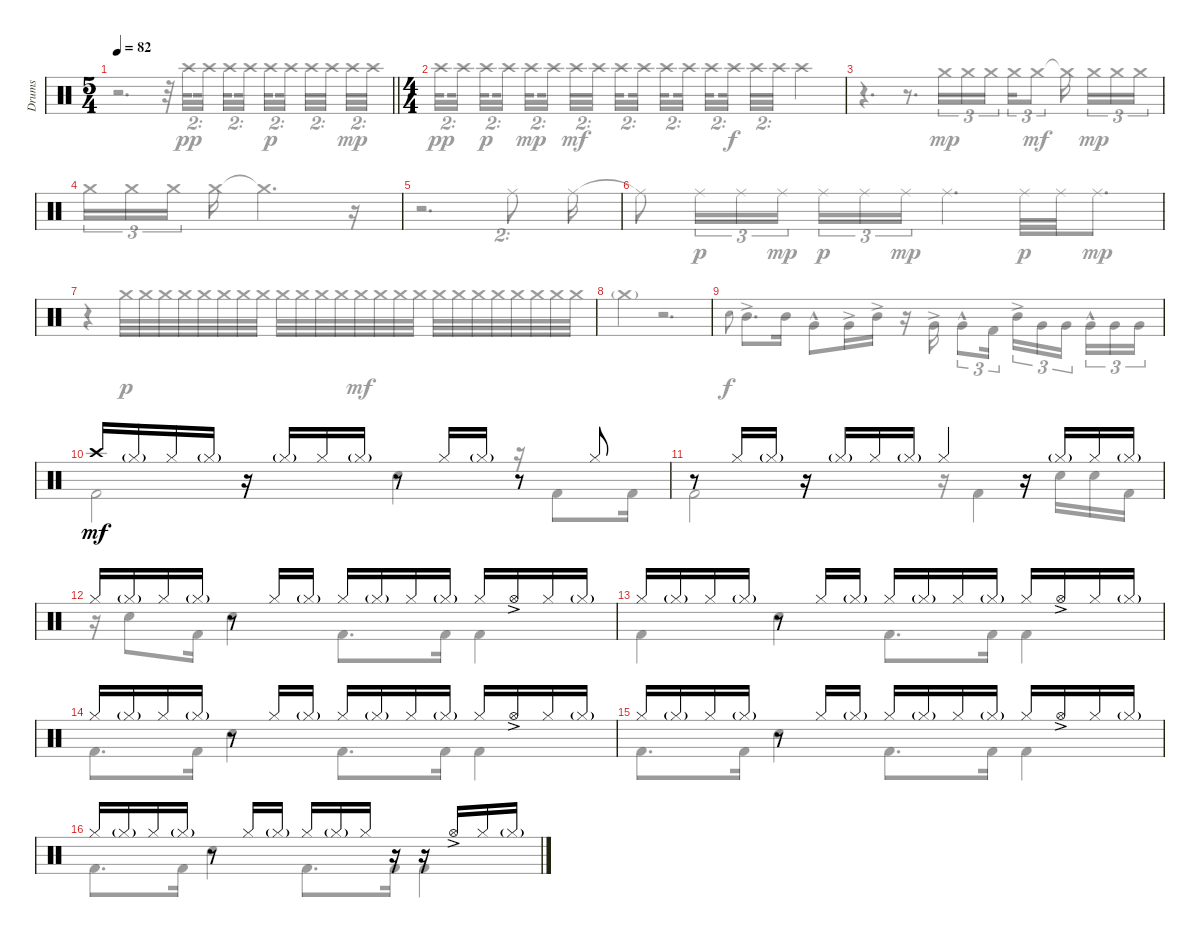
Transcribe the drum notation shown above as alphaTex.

\track ("Drums" "Drums") {instrument percussion}
\staff {score}
\articulation defaults
\voice
\ts (5 4)
\tempo 82
\clef neutral
\barLineRight lightlight
\ks c
|
\ts (4 4)
|
|
|
|
|
|
|
|
"Crash high (hit)".16{dy mf} "Hi-Hat (closed)"{g}.16 "Hi-Hat (closed)".16 "Hi-Hat (closed)"{g}.16 r.16 "Hi-Hat (closed)"{g}.16 "Hi-Hat (closed)".16 "Hi-Hat (closed)"{g}.16 r.8 "Hi-Hat (closed)".16 "Hi-Hat (closed)"{g}.16 r.8 "Hi-Hat (closed)".8 |
r.8 "Hi-Hat (closed)".16 "Hi-Hat (closed)"{g}.16 r.16 "Hi-Hat (closed)"{g}.16 "Hi-Hat (closed)".16 "Hi-Hat (closed)"{g}.16 "Hi-Hat (closed)".4 r.16 "Hi-Hat (closed)"{g}.16 "Hi-Hat (closed)".16 "Hi-Hat (closed)"{g}.16 |
"Hi-Hat (closed)".16 "Hi-Hat (closed)"{g}.16 "Hi-Hat (closed)".16 "Hi-Hat (closed)"{g}.16 r.8 "Hi-Hat (closed)".16 "Hi-Hat (closed)"{g}.16 "Hi-Hat (closed)".16 "Hi-Hat (closed)"{g}.16 "Hi-Hat (closed)".16 "Hi-Hat (closed)"{g}.16 "Hi-Hat (closed)".16 "Hi-Hat (open)"{ac}.16 "Hi-Hat (closed)".16 "Hi-Hat (closed)"{g}.16 |
"Hi-Hat (closed)".16 "Hi-Hat (closed)"{g}.16 "Hi-Hat (closed)".16 "Hi-Hat (closed)"{g}.16 r.8 "Hi-Hat (closed)".16 "Hi-Hat (closed)"{g}.16 "Hi-Hat (closed)".16 "Hi-Hat (closed)"{g}.16 "Hi-Hat (closed)".16 "Hi-Hat (closed)"{g}.16 "Hi-Hat (closed)".16 "Hi-Hat (open)"{ac}.16 "Hi-Hat (closed)".16 "Hi-Hat (closed)"{g}.16 |
"Hi-Hat (closed)".16 "Hi-Hat (closed)"{g}.16 "Hi-Hat (closed)".16 "Hi-Hat (closed)"{g}.16 r.8 "Hi-Hat (closed)".16 "Hi-Hat (closed)"{g}.16 "Hi-Hat (closed)".16 "Hi-Hat (closed)"{g}.16 "Hi-Hat (closed)".16 "Hi-Hat (closed)"{g}.16 "Hi-Hat (closed)".16 "Hi-Hat (open)"{ac}.16 "Hi-Hat (closed)".16 "Hi-Hat (closed)"{g}.16 |
"Hi-Hat (closed)".16 "Hi-Hat (closed)"{g}.16 "Hi-Hat (closed)".16 "Hi-Hat (closed)"{g}.16 r.8 "Hi-Hat (closed)".16 "Hi-Hat (closed)"{g}.16 "Hi-Hat (closed)".16 "Hi-Hat (closed)"{g}.16 "Hi-Hat (closed)".16 "Hi-Hat (closed)"{g}.16 "Hi-Hat (closed)".16 "Hi-Hat (open)"{ac}.16 "Hi-Hat (closed)".16 "Hi-Hat (closed)"{g}.16 |
"Hi-Hat (closed)".16 "Hi-Hat (closed)"{g}.16 "Hi-Hat (closed)".16 "Hi-Hat (closed)"{g}.16 r.8 "Hi-Hat (closed)".16 "Hi-Hat (closed)"{g}.16 "Hi-Hat (closed)".16 "Hi-Hat (closed)"{g}.16 "Hi-Hat (closed)".16 r.16 r.16 "Hi-Hat (open)"{ac}.16 "Hi-Hat (closed)".16 "Hi-Hat (closed)"{g}.16
\voice
\clef neutral
\ottava regular
\simile none
\barLineRight lightlight
\ks c
r.2{d dy f} r.32 "Crash high (hit)".32{tu (2 -1) dy pp beam splitsecondary} "Crash high (hit)".32{tu (2 -1) beam splitsecondary} "Crash high (hit)".32{tu (2 -1) beam splitsecondary} "Crash high (hit)".32{tu (2 -1) beam splitsecondary} "Crash high (hit)".32{tu (2 -1) dy p beam splitsecondary} "Crash high (hit)".32{tu (2 -1)} "Crash high (hit)".32{tu (2 -1)} "Crash high (hit)".32{tu (2 -1) beam splitsecondary} "Crash high (hit)".32{tu (2 -1) dy mp} "Crash high (hit)".32{tu (2 -1)} |
"Crash high (hit)".32{tu (2 -1) dy pp beam splitsecondary} "Crash high (hit)".32{tu (2 -1) beam splitsecondary} "Crash high (hit)".32{tu (2 -1) dy p beam splitsecondary} "Crash high (hit)".32{tu (2 -1) beam splitsecondary} "Crash high (hit)".32{tu (2 -1) dy mp beam splitsecondary} "Crash high (hit)".32{tu (2 -1) beam splitsecondary} "Crash high (hit)".32{tu (2 -1) dy mf} "Crash high (hit)".32{tu (2 -1)} "Crash high (hit)".32{tu (2 -1) beam splitsecondary} "Crash high (hit)".32{tu (2 -1) beam splitsecondary} "Crash high (hit)".32{tu (2 -1) beam splitsecondary} "Crash high (hit)".32{tu (2 -1) beam splitsecondary} "Crash high (hit)".32{tu (2 -1) beam splitsecondary} "Crash high (hit)".32{tu (2 -1) dy f beam splitsecondary} "Crash high (hit)".32{tu (2 -1)} "Crash high (hit)".32{tu (2 -1)} "Crash high (hit)".4 |
r.4{d} r.8{d} "Crash medium (hit)".16{tu (3 2) dy mp} "Crash medium (hit)".16{tu (3 2)} "Crash medium (hit)".16{tu (3 2) beam splitsecondary} "Crash medium (hit)".16{tu (3 2)} "Crash medium (hit)".8{tu (3 2) dy mf} "Crash medium (hit)"{t}.16{beam splitsecondary} "Crash medium (hit)".16{tu (3 2) dy mp} "Crash medium (hit)".16{tu (3 2)} "Crash medium (hit)".16{tu (3 2)} |
"Crash medium (hit)".16{tu (3 2)} "Crash medium (hit)".16{tu (3 2)} "Crash medium (hit)".16{tu (3 2) beam splitsecondary} "Crash medium (hit)".16 "Crash medium (hit)"{t}.2{d} r.16 |
r.2{d} "Ride (middle)".8{tu (2 -1)} "Ride (middle)".16 |
"Ride (middle)"{t}.8 "Ride (middle)".16{tu (3 2) dy p} "Ride (middle)".16{tu (3 2)} "Ride (middle)".16{tu (3 2) dy mp} "Ride (middle)".16{tu (3 2) dy p} "Ride (middle)".16{tu (3 2)} "Ride (middle)".16{tu (3 2) dy mp} "Ride (middle)".4{d} "Ride (middle)".32{dy p} "Ride (middle)".32 "Ride (middle)".8{d dy mp} |
r.4 "Crash medium (hit)".32{dy p} "Crash medium (hit)".32 "Crash medium (hit)".32 "Crash medium (hit)".32 "Crash medium (hit)".32 "Crash medium (hit)".32 "Crash medium (hit)".32 "Crash medium (hit)".32 "Crash medium (hit)".32 "Crash medium (hit)".32 "Crash medium (hit)".32 "Crash medium (hit)".32 "Crash medium (hit)".32{dy mf} "Crash medium (hit)".32 "Crash medium (hit)".32 "Crash medium (hit)".32 "Crash medium (hit)".32 "Crash medium (hit)".32 "Crash medium (hit)".32 "Crash medium (hit)".32 "Crash medium (hit)".32 "Crash medium (hit)".32 "Crash medium (hit)".32 "Crash medium (hit)".32 |
"Crash medium (hit)"{g}.4 r.2{d} |
"Snare (hit)".8{gr onbeat dy f} "Mid Tom (hit)"{ac}.8{d} "Mid Tom (hit)".16 "Very Low Tom (hit)"{hac}.8 "Very Low Tom (hit)"{ac}.16 "Mid Tom (hit)"{ac}.16 r.16 "Very Low Tom (hit)"{ac}.16 "Very Low Tom (hit)"{hac}.8{tu (3 2)} "Kick (hit) 2".16{tu (3 2)} "Mid Tom (hit)"{ac}.16{tu (3 2)} "Very Low Tom (hit)".16{tu (3 2)} "Very Low Tom (hit)".16{tu (3 2) beam splitsecondary} "Very Low Tom (hit)"{hac}.16{tu (3 2)} "Very Low Tom (hit)".16{tu (3 2)} "Very Low Tom (hit)".16{tu (3 2)} |
"Kick (hit) 2".2{dy mf} "Snare (hit) 2".4 r.16 "Kick (hit) 2".8 "Kick (hit) 2".16 |
"Kick (hit) 2".2 r.16 "Kick (hit) 2".4 "Snare (hit) 2".16 "Snare (hit) 2".16 "Kick (hit) 2".16 |
r.16 "Snare (hit) 2".8 "Kick (hit) 2".16 "Snare (hit) 2".4 "Kick (hit) 2".8{d} "Kick (hit) 2".16 "Kick (hit) 2".4 |
"Kick (hit) 2".4 "Snare (hit) 2".4 "Kick (hit) 2".8{d} "Kick (hit) 2".16 "Kick (hit) 2".4 |
"Kick (hit) 2".8{d} "Kick (hit) 2".16 "Snare (hit) 2".4 "Kick (hit) 2".8{d} "Kick (hit) 2".16 "Kick (hit) 2".4 |
"Kick (hit) 2".8{d} "Kick (hit) 2".16 "Snare (hit) 2".4 "Kick (hit) 2".8{d} "Kick (hit) 2".16 "Kick (hit) 2".4 |
"Kick (hit) 2".8{d} "Kick (hit) 2".16 "Snare (hit) 2".4 "Kick (hit) 2".8{d} "Kick (hit) 2".16 "Kick (hit) 2".4
